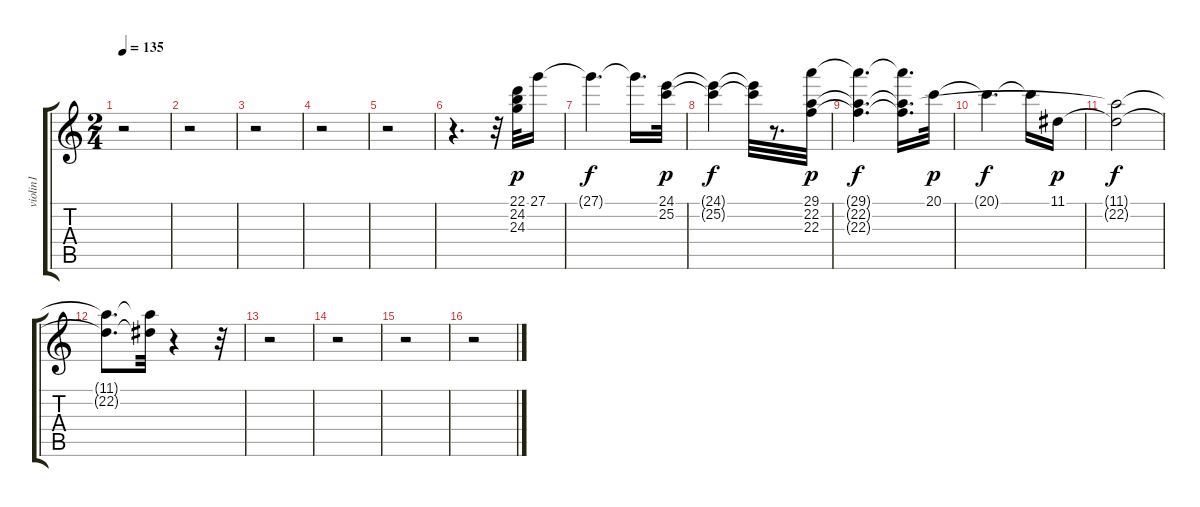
\track ("violin1" "violin1") {instrument stringensemble1}
\staff {score tabs}
\tuning (E4 B3 G3 D3 A2 E2) {hide}
\ts (2 4)
\tempo 135
\clef g2
\ks c
r.2{dy mf} |
r.2 |
r.2 |
r.2 |
r.2 |
r.4{d} r.32 (22.1 24.2 24.3).32{dy p} 27.1.16 |
27.1{t}.4{d dy f} 27.1{t}.16{d} (24.1 25.2).32{dy p} |
(24.1{t} 25.2{t}).4{dy f} (24.1{t} 25.2{t}).32 r.8{d} (29.1 22.2 22.3).32{dy p} |
(29.1{t} 22.2{t} 22.3{t}).4{d dy f} (29.1{t} 22.2{t} 22.3{t}).16{d} 20.1.32{dy p} |
20.1{t}.4{d dy f} 20.1{t}.16 11.1.16{dy p} |
(11.1{t} 22.2{t}).2{dy f} |
(11.1{t} 22.2{t}).8{d} (11.1{t} 22.2{t}).32 r.4 r.32 |
r.2 |
r.2 |
r.2 |
r.2
